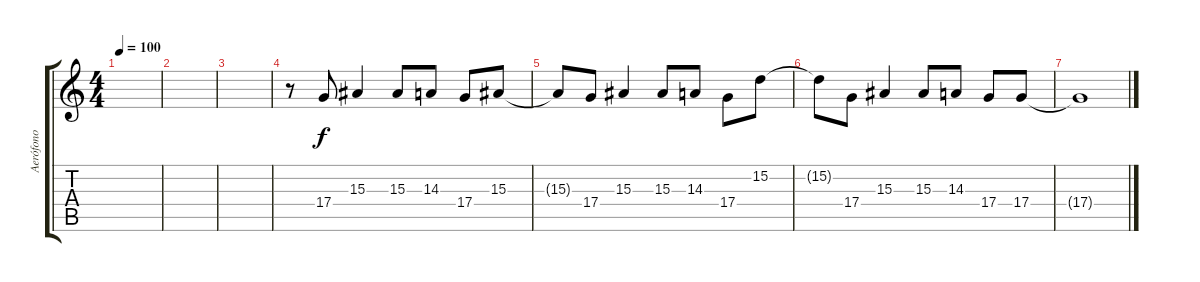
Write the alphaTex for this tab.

\track ("Aerófono" "Aerófono") {instrument trumpet}
\staff {score tabs}
\tuning (E4 B3 G3 D3 A2 E2) {hide}
\ts (4 4)
\tempo 100
\clef g2
\ks c
|
|
|
r.8 17.4.8{dy f} 15.3.4 15.3.8 14.3.8 17.4.8 15.3.8 |
15.3{t}.8 17.4.8 15.3.4 15.3.8 14.3.8 17.4.8 15.2.8 |
15.2{t}.8 17.4.8 15.3.4 15.3.8 14.3.8 17.4.8 17.4.8 |
17.4{t}.1
